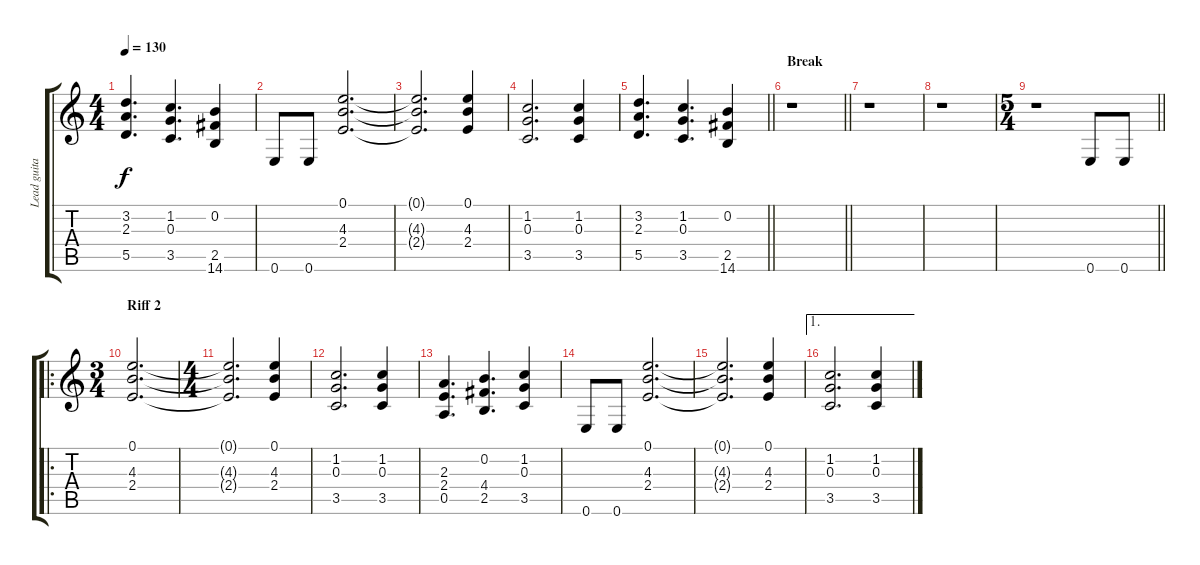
\track ("Lead guitar" "Lead guita") {instrument distortionguitar}
\staff {score tabs}
\tuning (E4 B3 G3 D3 A2 E2) {hide}
\ts (4 4)
\tempo 130
\clef g2
\ks c
(3.2 2.3 5.5).4{d dy f} (1.2 0.3 3.5).4{d} (0.2 2.5 14.6).4 |
0.6.8 0.6.8 (0.1 4.3 2.4).2{d} |
(0.1{t} 4.3{t} 2.4{t}).2{d} (0.1 4.3 2.4).4 |
(1.2 0.3 3.5).2{d} (1.2 0.3 3.5).4 |
\barLineRight lightlight
(3.2 2.3 5.5).4{d} (1.2 0.3 3.5).4{d} (0.2 2.5 14.6).4 |
\section ("" "Break")
\barLineRight lightlight
r.1 |
r.1 |
r.1 |
\ts (5 4)
\barLineRight lightlight
r.1 0.6.8 0.6.8 |
\ro
\ts (3 4)
\section ("" "Riff 2")
(0.1 4.3 2.4).2{d} |
\ts (4 4)
(0.1{t} 4.3{t} 2.4{t}).2{d} (0.1 4.3 2.4).4 |
(1.2 0.3 3.5).2{d} (1.2 0.3 3.5).4 |
(2.3 2.4 0.5).4{d} (0.2 4.4 2.5).4{d} (1.2 0.3 3.5).4 |
0.6.8 0.6.8 (0.1 4.3 2.4).2{d} |
(0.1{t} 4.3{t} 2.4{t}).2{d} (0.1 4.3 2.4).4 |
\ae 1
(1.2 0.3 3.5).2{d} (1.2 0.3 3.5).4
